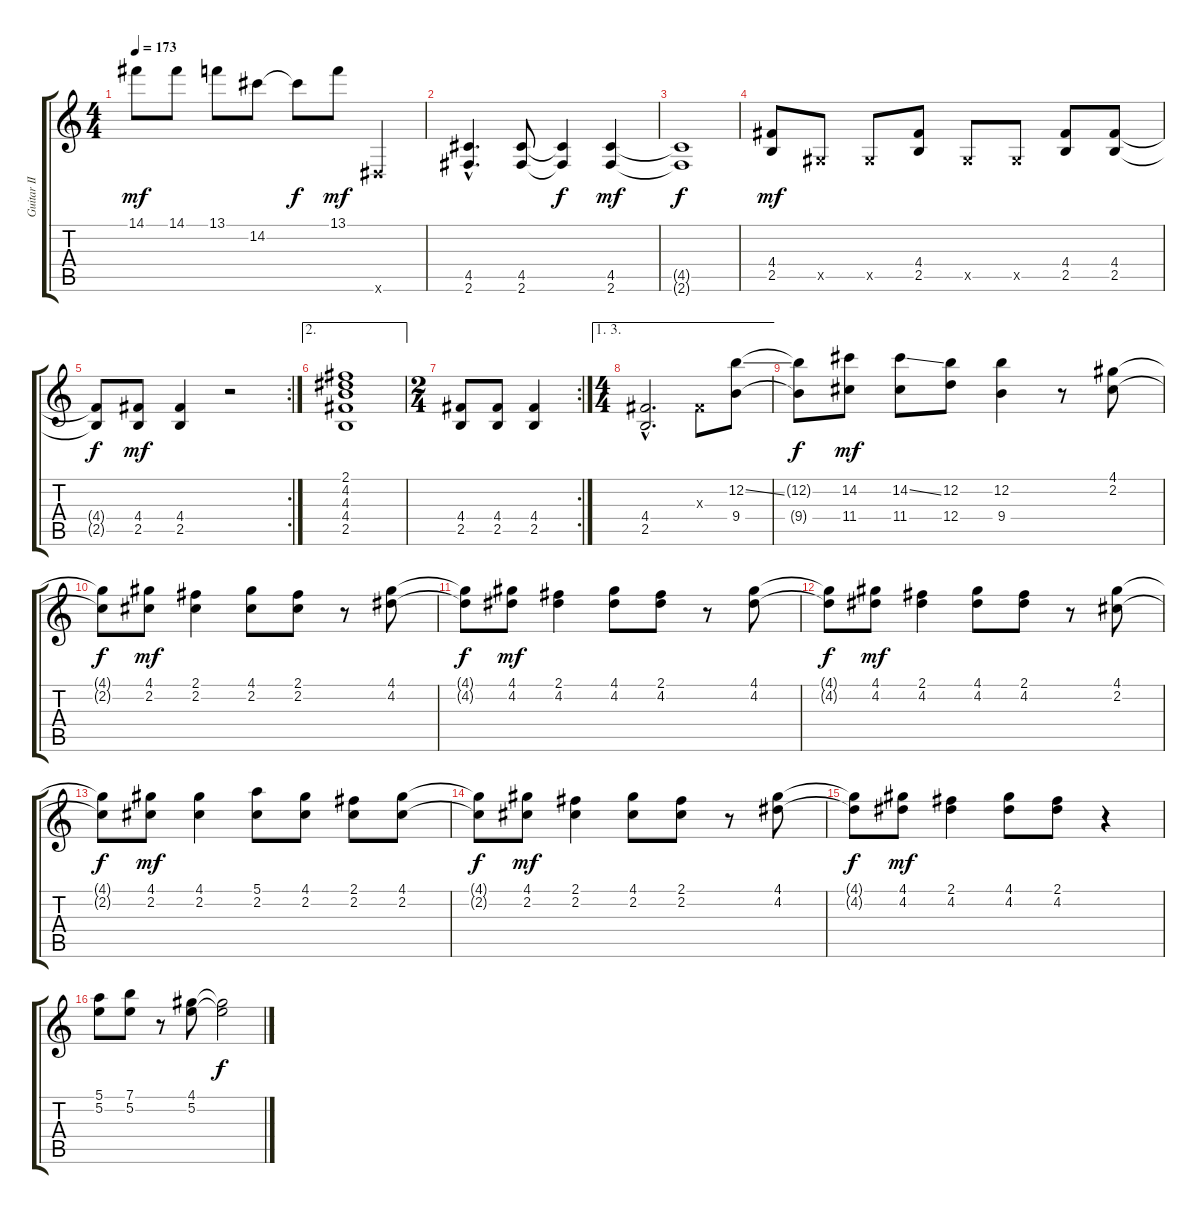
\track ("Guitar II" "Guitar II") {instrument distortionguitar}
\staff {score tabs}
\tuning (E4 B3 G3 D3 A2 E2) {hide}
\ts (4 4)
\tempo 173
\clef g2
\ks c
14.1.8{dy mf} 14.1.8 13.1.8 14.2.8 14.2{t}.8{dy f} 13.1.8{dy mf} -1.6{x}.4 |
(4.5{hac} 2.6{hac}).4{d} (4.5 2.6).8 (4.5{t} 2.6{t}).4{dy f} (4.5 2.6).4{dy mf} |
(4.5{t} 2.6{t}).1{dy f} |
(4.4 2.5).8{dy mf} -1.5{x}.8 -1.5{x}.8 (4.4 2.5).8 -1.5{x}.8 -1.5{x}.8 (4.4 2.5).8 (4.4 2.5).8 |
\rc 2
(4.4{t} 2.5{t}).8{dy f} (4.4 2.5).8{dy mf} (4.4 2.5).4 r.2 |
\ae 2
(2.1 4.2 4.3 4.4 2.5).1 |
\rc 2
\ts (2 4)
(4.4 2.5).8 (4.4 2.5).8 (4.4 2.5).4 |
\ae (1 3)
\ts (4 4)
(4.4{hac} 2.5{hac}).2{d} -1.3{x}.8 (12.2{ss} 9.4).8 |
(12.2{t} 9.4{t}).8{dy f} (14.2 11.4).8{dy mf} (14.2{ss} 11.4).8 (12.2 12.4).8 (12.2 9.4).4 r.8 (4.1 2.2).8{volume 11} |
(4.1{t} 2.2{t}).8{dy f} (4.1 2.2).8{dy mf} (2.1 2.2).4 (4.1 2.2).8 (2.1 2.2).8 r.8 (4.1 4.2).8 |
(4.1{t} 4.2{t}).8{dy f} (4.1 4.2).8{dy mf} (2.1 4.2).4 (4.1 4.2).8 (2.1 4.2).8 r.8 (4.1 4.2).8 |
(4.1{t} 4.2{t}).8{dy f} (4.1 4.2).8{dy mf} (2.1 4.2).4 (4.1 4.2).8 (2.1 4.2).8 r.8 (4.1 2.2).8 |
(4.1{t} 2.2{t}).8{dy f} (4.1 2.2).8{dy mf} (4.1 2.2).4 (5.1 2.2).8 (4.1 2.2).8 (2.1 2.2).8 (4.1 2.2).8 |
(4.1{t} 2.2{t}).8{dy f} (4.1 2.2).8{dy mf} (2.1 2.2).4 (4.1 2.2).8 (2.1 2.2).8 r.8 (4.1 4.2).8 |
(4.1{t} 4.2{t}).8{dy f} (4.1 4.2).8{dy mf} (2.1 4.2).4 (4.1 4.2).8 (2.1 4.2).8 r.4 |
(5.1 5.2).8 (7.1 5.2).8 r.8 (4.1 5.2).8 (4.1{t} 5.2{t}).2{dy f}
